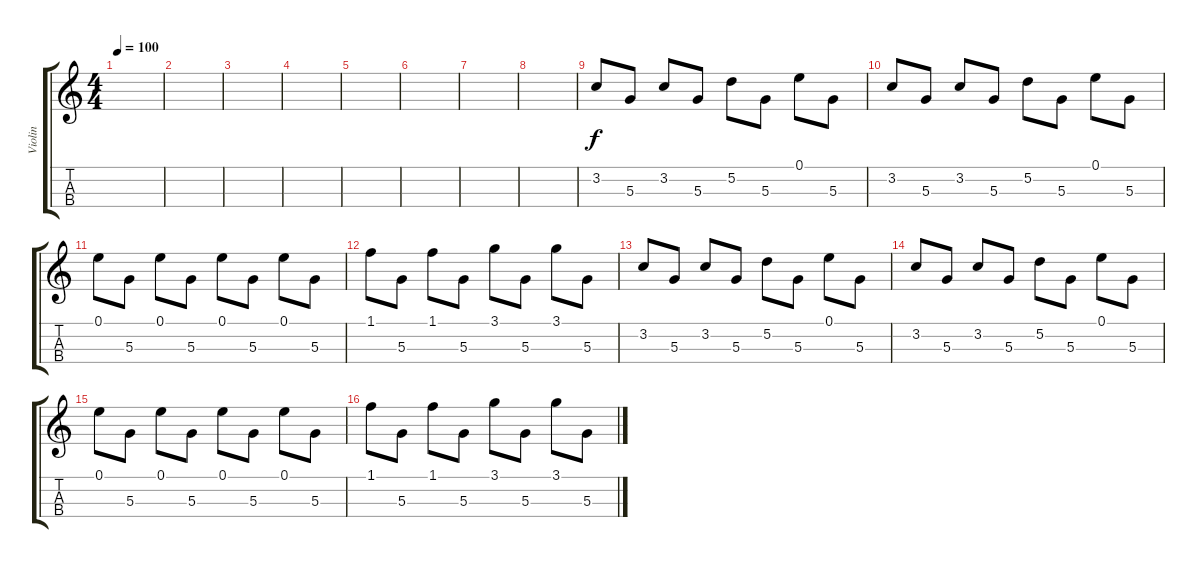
\track ("Violin" "Violin") {instrument stringensemble1}
\staff {score tabs}
\tuning (E5 A4 D4 G3) {hide}
\ts (4 4)
\tempo 100
\clef g2
\ks c
|
|
|
|
|
|
|
|
3.2.8 5.3.8 3.2.8 5.3.8 5.2.8 5.3.8 0.1.8 5.3.8 |
3.2.8 5.3.8 3.2.8 5.3.8 5.2.8 5.3.8 0.1.8 5.3.8 |
0.1.8 5.3.8 0.1.8 5.3.8 0.1.8 5.3.8 0.1.8 5.3.8 |
1.1.8 5.3.8 1.1.8 5.3.8 3.1.8 5.3.8 3.1.8 5.3.8 |
3.2.8 5.3.8 3.2.8 5.3.8 5.2.8 5.3.8 0.1.8 5.3.8 |
3.2.8 5.3.8 3.2.8 5.3.8 5.2.8 5.3.8 0.1.8 5.3.8 |
0.1.8 5.3.8 0.1.8 5.3.8 0.1.8 5.3.8 0.1.8 5.3.8 |
1.1.8 5.3.8 1.1.8 5.3.8 3.1.8 5.3.8 3.1.8 5.3.8
